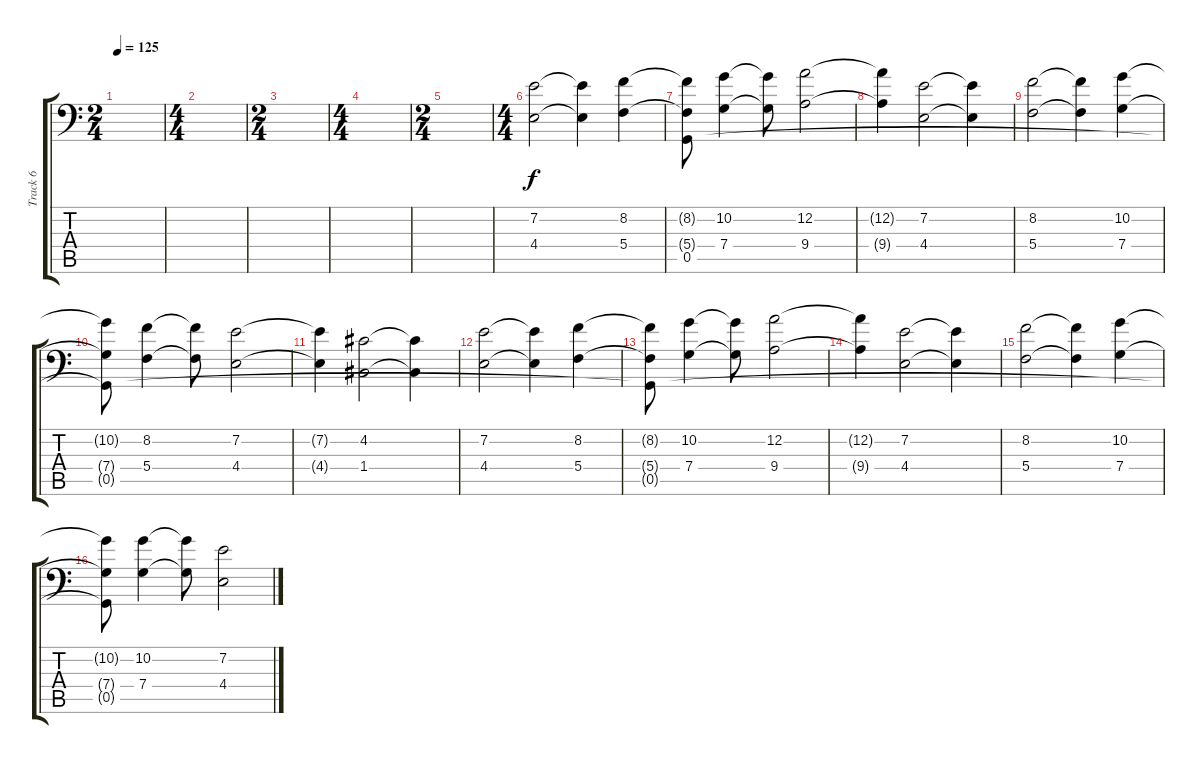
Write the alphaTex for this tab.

\track ("Track 6" "Track 6") {instrument stringensemble1}
\staff {score tabs}
\tuning (D4 A3 F3 C3 G2 A1) {hide}
\ts (2 4)
\tempo 125
\clef f4
\ks c
|
\ts (4 4)
|
\ts (2 4)
|
\ts (4 4)
|
\ts (2 4)
|
\ts (4 4)
(7.2 4.4).2 (7.2{t} 4.4{t}).4 (8.2 5.4).4 |
(8.2{t} 5.4{t} 0.5).8 (10.2 7.4).4 (10.2{t} 7.4{t}).8 (12.2 9.4).2 |
(12.2{t} 9.4{t}).4 (7.2 4.4).2 (7.2{t} 4.4{t}).4 |
(8.2 5.4).2 (8.2{t} 5.4{t}).4 (10.2 7.4).4 |
(10.2{t} 7.4{t} 0.5{t}).8 (8.2 5.4).4 (8.2{t} 5.4{t}).8 (7.2 4.4).2 |
(7.2{t} 4.4{t}).4 (4.2 1.4).2 (4.2{t} 1.4{t}).4 |
(7.2 4.4).2 (7.2{t} 4.4{t}).4 (8.2 5.4).4 |
(8.2{t} 5.4{t} 0.5{t}).8 (10.2 7.4).4 (10.2{t} 7.4{t}).8 (12.2 9.4).2 |
(12.2{t} 9.4{t}).4 (7.2 4.4).2 (7.2{t} 4.4{t}).4 |
(8.2 5.4).2 (8.2{t} 5.4{t}).4 (10.2 7.4).4 |
(10.2{t} 7.4{t} 0.5{t}).8 (10.2 7.4).4 (10.2{t} 7.4{t}).8 (7.2 4.4).2
